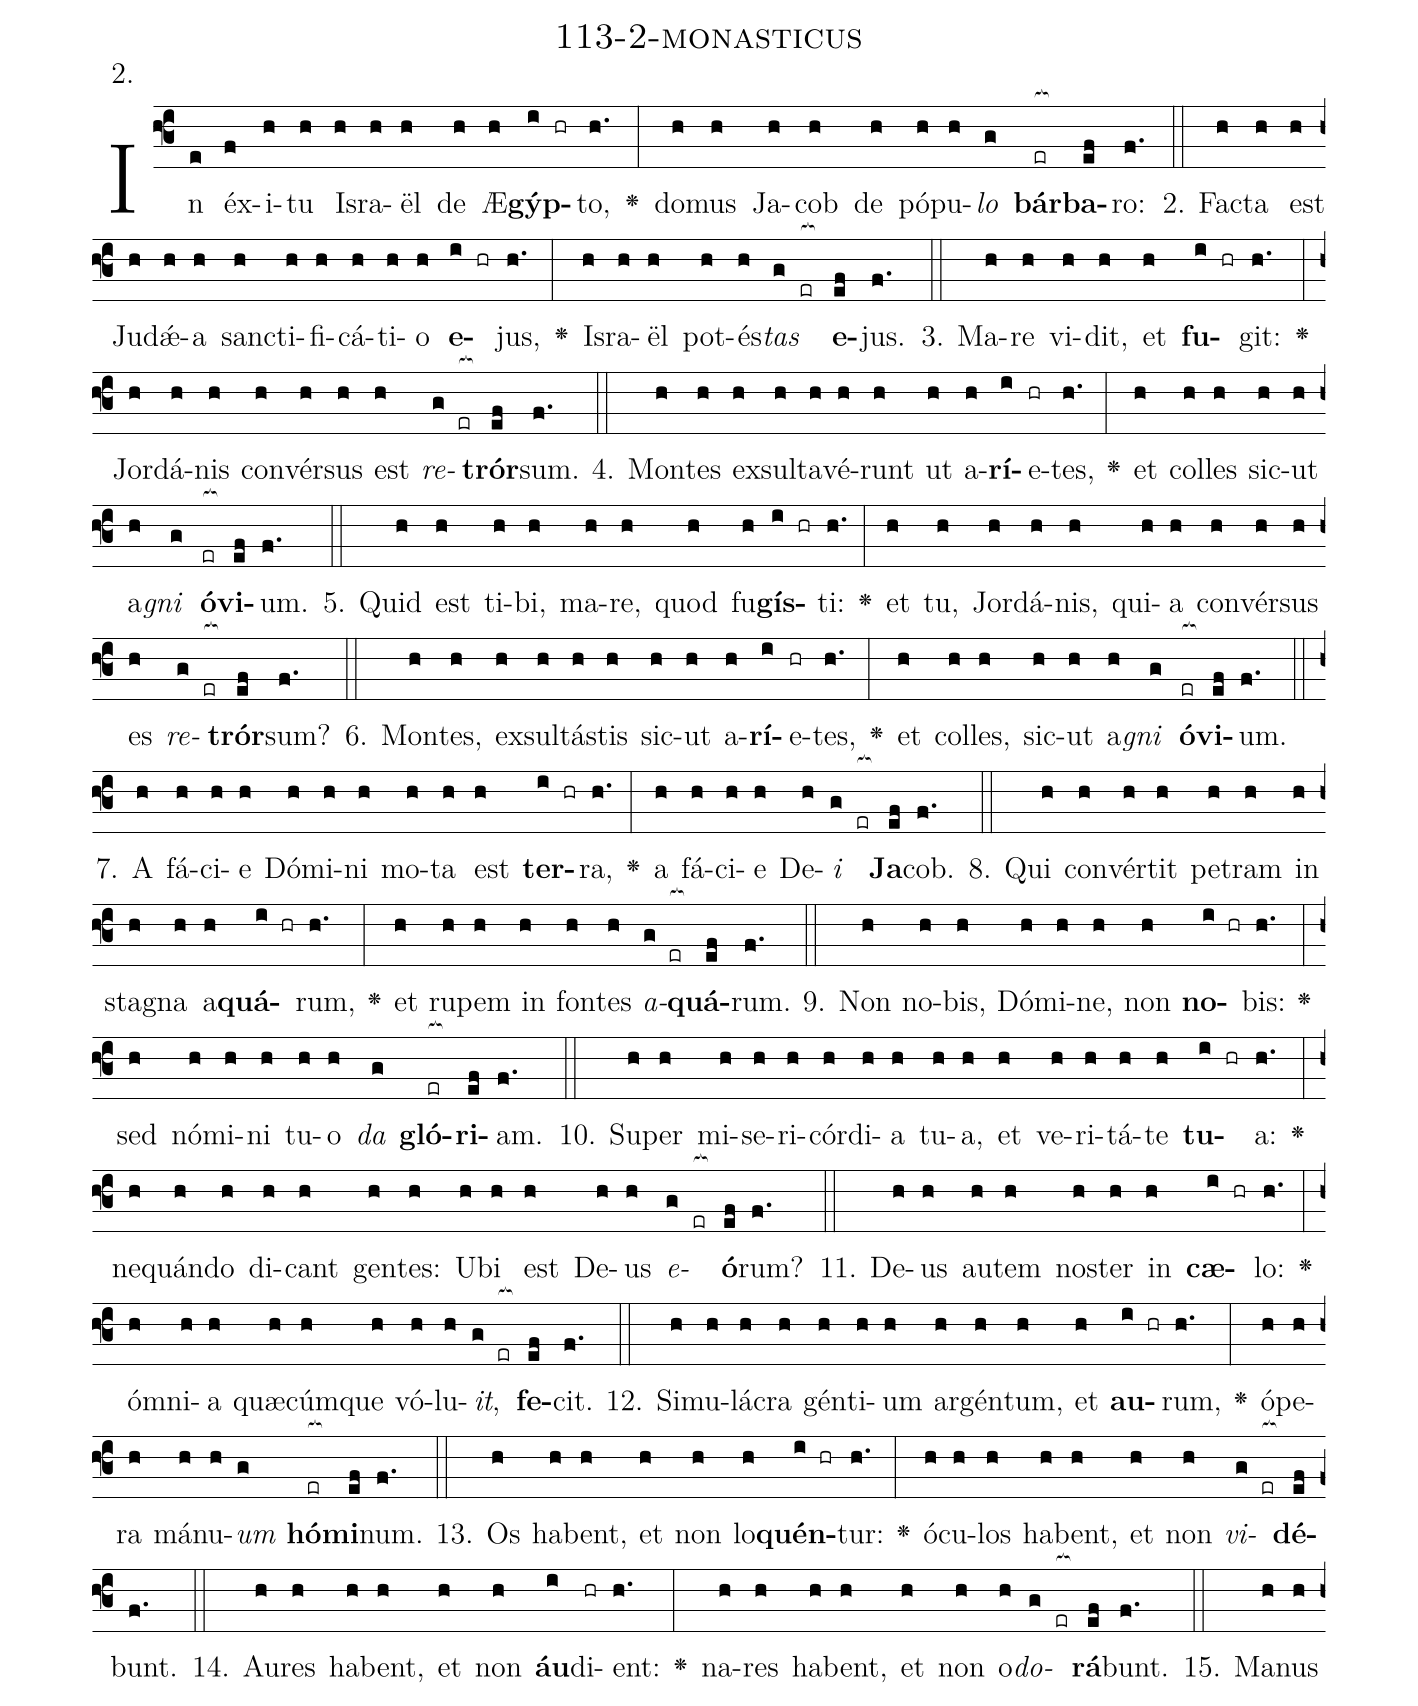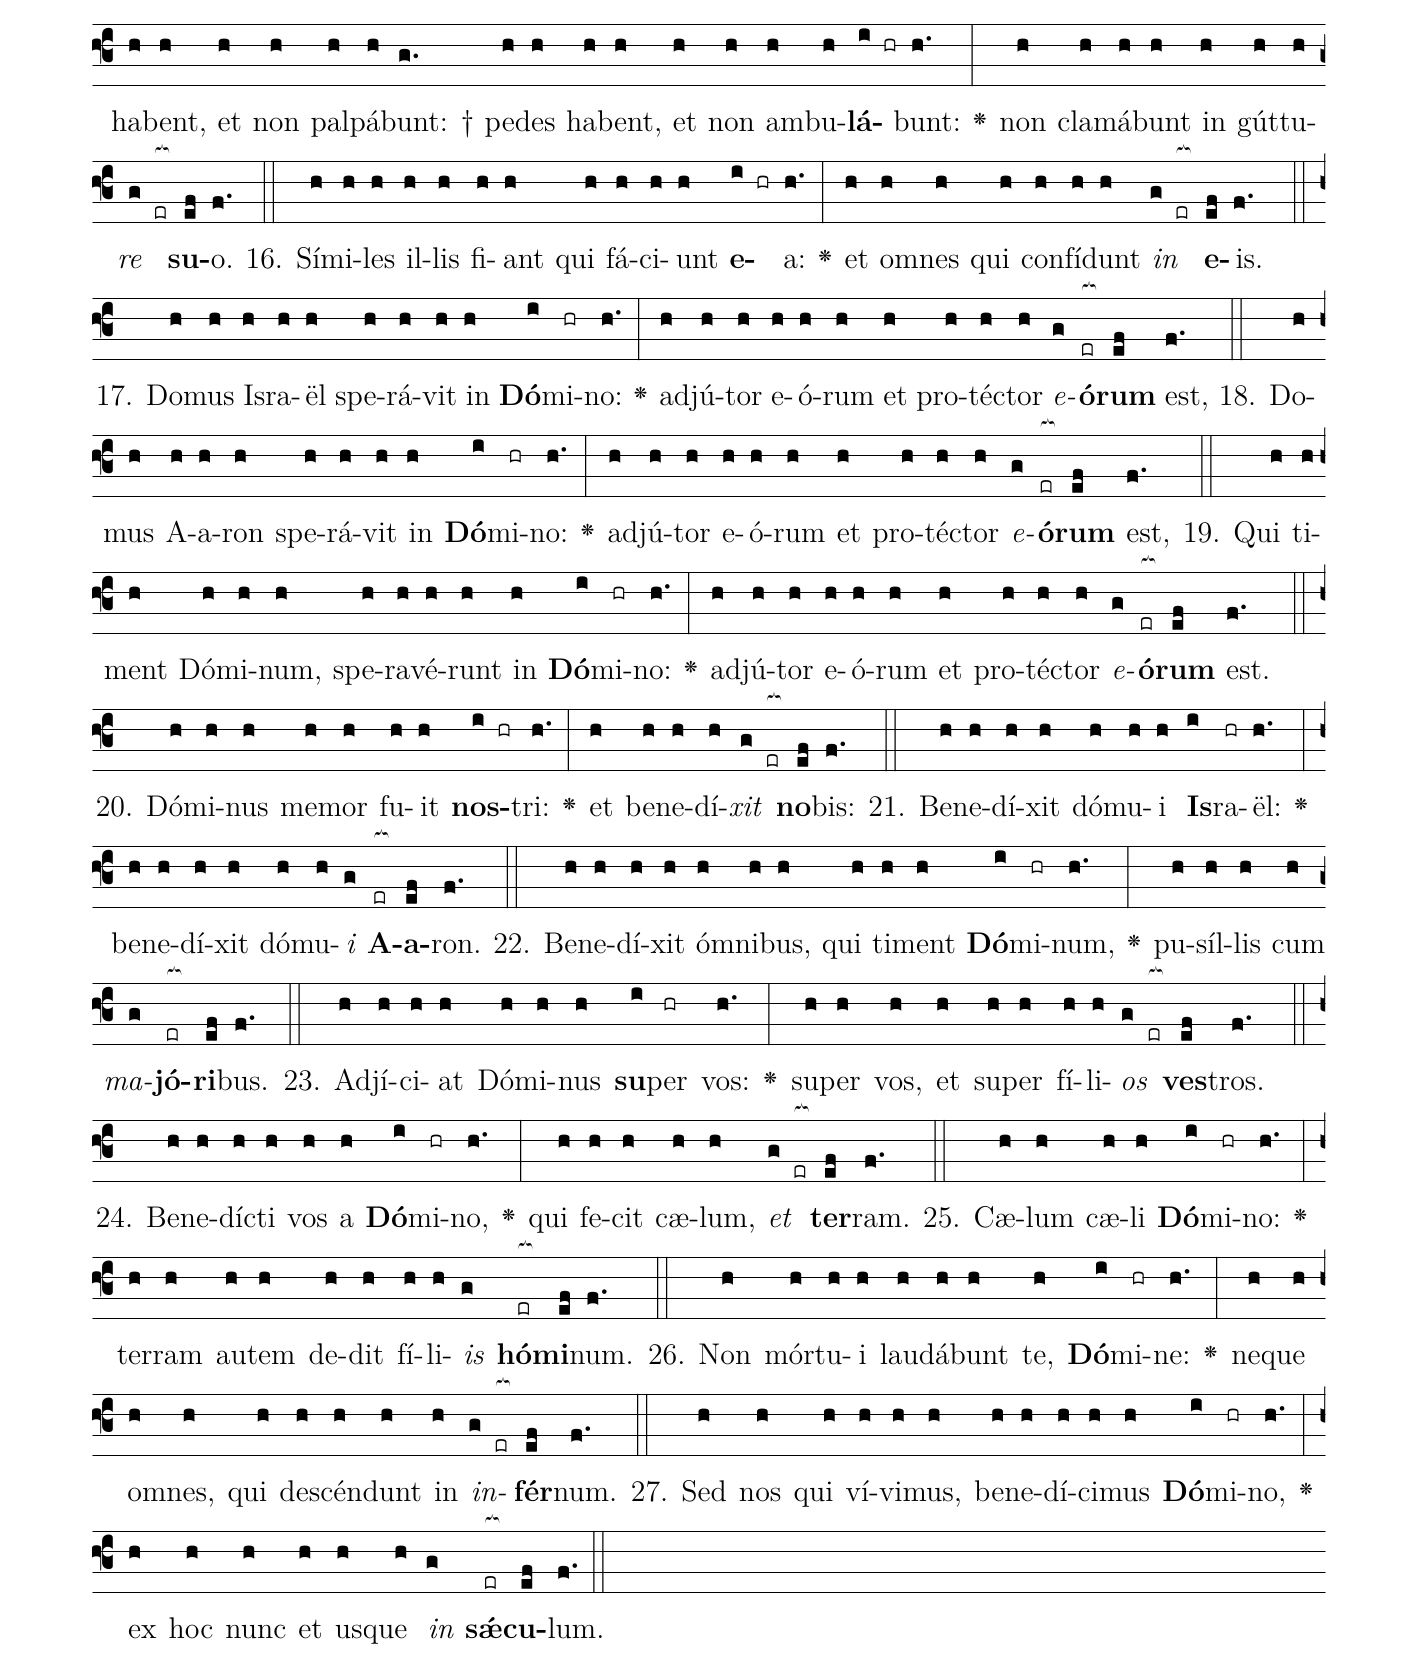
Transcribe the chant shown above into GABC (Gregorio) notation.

name: 113-2-monasticus;
annotation: 2.;
%%
(f3)In(e) éx(f)i(h)tu(h) Is(h)ra(h)ël(h) de(h) Æ(h)<b>gýp</b>(i hr)to,(h.) <v>\greheightstar</v>(:) do(h)mus(h) Ja(h)cob(h) de(h) pó(h)pu(h)<i>lo</i>(g) <b>bár</b>(er[ocb:1{])<b>ba</b>(ef[ocb:0}])ro:(f.) (::)
2. Fac(h)ta(h) est(h) Ju(h)dǽ(h)a(h) sanc(h)ti(h)fi(h)cá(h)ti(h)o(h) <b>e</b>(i hr)jus,(h.) <v>\greheightstar</v>(:) Is(h)ra(h)ël(h) pot(h)és(h)<i>tas</i>(g er[ocb:1{]) <b>e</b>(ef[ocb:0}])jus.(f.) (::)
3. Ma(h)re(h) vi(h)dit,(h) et(h) <b>fu</b>(i hr)git:(h.) <v>\greheightstar</v>(:) Jor(h)dá(h)nis(h) con(h)vér(h)sus(h) est(h) <i>re</i>(g er[ocb:1{])<b>trór</b>(ef[ocb:0}])sum.(f.) (::)
4. Mon(h)tes(h) ex(h)sul(h)ta(h)vé(h)runt(h) ut(h) a(h)<b>rí</b>(i)e(hr)tes,(h.) <v>\greheightstar</v>(:) et(h) col(h)les(h) sic(h)ut(h) a(h)<i>gni</i>(g) <b>ó</b>(er[ocb:1{])<b>vi</b>(ef[ocb:0}])um.(f.) (::)
5. Quid(h) est(h) ti(h)bi,(h) ma(h)re,(h) quod(h) fu(h)<b>gís</b>(i hr)ti:(h.) <v>\greheightstar</v>(:) et(h) tu,(h) Jor(h)dá(h)nis,(h) qui(h)a(h) con(h)vér(h)sus(h) es(h) <i>re</i>(g er[ocb:1{])<b>trór</b>(ef[ocb:0}])sum?(f.) (::)
6. Mon(h)tes,(h) ex(h)sul(h)tás(h)tis(h) sic(h)ut(h) a(h)<b>rí</b>(i)e(hr)tes,(h.) <v>\greheightstar</v>(:) et(h) col(h)les,(h) sic(h)ut(h) a(h)<i>gni</i>(g) <b>ó</b>(er[ocb:1{])<b>vi</b>(ef[ocb:0}])um.(f.) (::)
7. A(h) fá(h)ci(h)e(h) Dó(h)mi(h)ni(h) mo(h)ta(h) est(h) <b>ter</b>(i hr)ra,(h.) <v>\greheightstar</v>(:) a(h) fá(h)ci(h)e(h) De(h)<i>i</i>(g er[ocb:1{]) <b>Ja</b>(ef[ocb:0}])cob.(f.) (::)
8. Qui(h) con(h)vér(h)tit(h) pe(h)tram(h) in(h) sta(h)gna(h) a(h)<b>quá</b>(i hr)rum,(h.) <v>\greheightstar</v>(:) et(h) ru(h)pem(h) in(h) fon(h)tes(h) <i>a</i>(g er[ocb:1{])<b>quá</b>(ef[ocb:0}])rum.(f.) (::)
9. Non(h) no(h)bis,(h) Dó(h)mi(h)ne,(h) non(h) <b>no</b>(i hr)bis:(h.) <v>\greheightstar</v>(:) sed(h) nó(h)mi(h)ni(h) tu(h)o(h) <i>da</i>(g) <b>gló</b>(er[ocb:1{])<b>ri</b>(ef[ocb:0}])am.(f.) (::)
10. Su(h)per(h) mi(h)se(h)ri(h)cór(h)di(h)a(h) tu(h)a,(h) et(h) ve(h)ri(h)tá(h)te(h) <b>tu</b>(i hr)a:(h.) <v>\greheightstar</v>(:) ne(h)quán(h)do(h) di(h)cant(h) gen(h)tes:(h) U(h)bi(h) est(h) De(h)us(h) <i>e</i>(g er[ocb:1{])<b>ó</b>(ef[ocb:0}])rum?(f.) (::)
11. De(h)us(h) au(h)tem(h) nos(h)ter(h) in(h) <b>cæ</b>(i hr)lo:(h.) <v>\greheightstar</v>(:) óm(h)ni(h)a(h) quæ(h)cúm(h)que(h) vó(h)lu(h)<i>it</i>,(g er[ocb:1{]) <b>fe</b>(ef[ocb:0}])cit.(f.) (::)
12. Si(h)mu(h)lá(h)cra(h) gén(h)ti(h)um(h) ar(h)gén(h)tum,(h) et(h) <b>au</b>(i hr)rum,(h.) <v>\greheightstar</v>(:) ó(h)pe(h)ra(h) má(h)nu(h)<i>um</i>(g) <b>hó</b>(er[ocb:1{])<b>mi</b>(ef[ocb:0}])num.(f.) (::)
13. Os(h) ha(h)bent,(h) et(h) non(h) lo(h)<b>quén</b>(i hr)tur:(h.) <v>\greheightstar</v>(:) ó(h)cu(h)los(h) ha(h)bent,(h) et(h) non(h) <i>vi</i>(g er[ocb:1{])<b>dé</b>(ef[ocb:0}])bunt.(f.) (::)
14. Au(h)res(h) ha(h)bent,(h) et(h) non(h) <b>áu</b>(i)di(hr)ent:(h.) <v>\greheightstar</v>(:) na(h)res(h) ha(h)bent,(h) et(h) non(h) o(h)<i>do</i>(g er[ocb:1{])<b>rá</b>(ef[ocb:0}])bunt.(f.) (::)
15. Ma(h)nus(h) ha(h)bent,(h) et(h) non(h) pal(h)pá(h)bunt: †(g.) pe(h)des(h) ha(h)bent,(h) et(h) non(h) am(h)bu(h)<b>lá</b>(i hr)bunt:(h.) <v>\greheightstar</v>(:) non(h) cla(h)má(h)bunt(h) in(h) gút(h)tu(h)<i>re</i>(g er[ocb:1{]) <b>su</b>(ef[ocb:0}])o.(f.) (::)
16. Sí(h)mi(h)les(h) il(h)lis(h) fi(h)ant(h) qui(h) fá(h)ci(h)unt(h) <b>e</b>(i hr)a:(h.) <v>\greheightstar</v>(:) et(h) om(h)nes(h) qui(h) con(h)fí(h)dunt(h) <i>in</i>(g er[ocb:1{]) <b>e</b>(ef[ocb:0}])is.(f.) (::)
17. Do(h)mus(h) Is(h)ra(h)ël(h) spe(h)rá(h)vit(h) in(h) <b>Dó</b>(i)mi(hr)no:(h.) <v>\greheightstar</v>(:) ad(h)jú(h)tor(h) e(h)ó(h)rum(h) et(h) pro(h)téc(h)tor(h) <i>e</i>(g)<b>ó</b>(er[ocb:1{])<b>rum</b>(ef[ocb:0}]) est,(f.) (::)
18. Do(h)mus(h) A(h)a(h)ron(h) spe(h)rá(h)vit(h) in(h) <b>Dó</b>(i)mi(hr)no:(h.) <v>\greheightstar</v>(:) ad(h)jú(h)tor(h) e(h)ó(h)rum(h) et(h) pro(h)téc(h)tor(h) <i>e</i>(g)<b>ó</b>(er[ocb:1{])<b>rum</b>(ef[ocb:0}]) est,(f.) (::)
19. Qui(h) ti(h)ment(h) Dó(h)mi(h)num,(h) spe(h)ra(h)vé(h)runt(h) in(h) <b>Dó</b>(i)mi(hr)no:(h.) <v>\greheightstar</v>(:) ad(h)jú(h)tor(h) e(h)ó(h)rum(h) et(h) pro(h)téc(h)tor(h) <i>e</i>(g)<b>ó</b>(er[ocb:1{])<b>rum</b>(ef[ocb:0}]) est.(f.) (::)
20. Dó(h)mi(h)nus(h) me(h)mor(h) fu(h)it(h) <b>nos</b>(i hr)tri:(h.) <v>\greheightstar</v>(:) et(h) be(h)ne(h)dí(h)<i>xit</i>(g er[ocb:1{]) <b>no</b>(ef[ocb:0}])bis:(f.) (::)
21. Be(h)ne(h)dí(h)xit(h) dó(h)mu(h)i(h) <b>Is</b>(i)ra(hr)ël:(h.) <v>\greheightstar</v>(:) be(h)ne(h)dí(h)xit(h) dó(h)mu(h)<i>i</i>(g) <b>A</b>(er[ocb:1{])<b>a</b>(ef[ocb:0}])ron.(f.) (::)
22. Be(h)ne(h)dí(h)xit(h) óm(h)ni(h)bus,(h) qui(h) ti(h)ment(h) <b>Dó</b>(i)mi(hr)num,(h.) <v>\greheightstar</v>(:) pu(h)síl(h)lis(h) cum(h) <i>ma</i>(g)<b>jó</b>(er[ocb:1{])<b>ri</b>(ef[ocb:0}])bus.(f.) (::)
23. Ad(h)jí(h)ci(h)at(h) Dó(h)mi(h)nus(h) <b>su</b>(i)per(hr) vos:(h.) <v>\greheightstar</v>(:) su(h)per(h) vos,(h) et(h) su(h)per(h) fí(h)li(h)<i>os</i>(g er[ocb:1{]) <b>ves</b>(ef[ocb:0}])tros.(f.) (::)
24. Be(h)ne(h)díc(h)ti(h) vos(h) a(h) <b>Dó</b>(i)mi(hr)no,(h.) <v>\greheightstar</v>(:) qui(h) fe(h)cit(h) cæ(h)lum,(h) <i>et</i>(g er[ocb:1{]) <b>ter</b>(ef[ocb:0}])ram.(f.) (::)
25. Cæ(h)lum(h) cæ(h)li(h) <b>Dó</b>(i)mi(hr)no:(h.) <v>\greheightstar</v>(:) ter(h)ram(h) au(h)tem(h) de(h)dit(h) fí(h)li(h)<i>is</i>(g) <b>hó</b>(er[ocb:1{])<b>mi</b>(ef[ocb:0}])num.(f.) (::)
26. Non(h) mór(h)tu(h)i(h) lau(h)dá(h)bunt(h) te,(h) <b>Dó</b>(i)mi(hr)ne:(h.) <v>\greheightstar</v>(:) ne(h)que(h) om(h)nes,(h) qui(h) de(h)scén(h)dunt(h) in(h) <i>in</i>(g er[ocb:1{])<b>fér</b>(ef[ocb:0}])num.(f.) (::)
27. Sed(h) nos(h) qui(h) ví(h)vi(h)mus,(h) be(h)ne(h)dí(h)ci(h)mus(h) <b>Dó</b>(i)mi(hr)no,(h.) <v>\greheightstar</v>(:) ex(h) hoc(h) nunc(h) et(h) us(h)que(h) <i>in</i>(g) <b>sǽ</b>(er[ocb:1{])<b>cu</b>(ef[ocb:0}])lum.(f.) (::)
